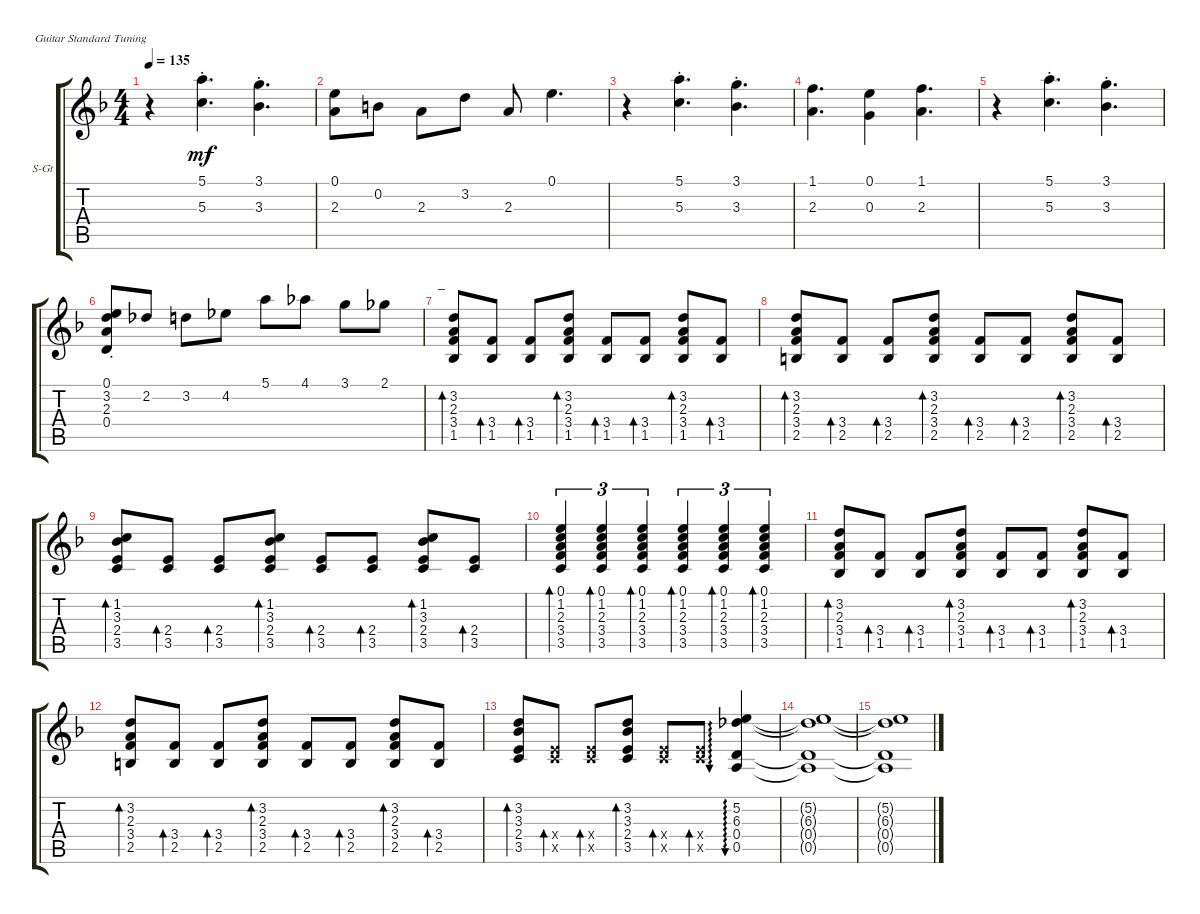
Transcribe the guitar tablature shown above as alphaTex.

\defaultSystemsLayout 4
\bracketExtendMode groupsimilarinstruments
\firstSystemTrackNameOrientation horizontal
\otherSystemsTrackNameOrientation horizontal
\track ("Steel Guitar SOLO" "S-Gt") {instrument acousticguitarsteel}
\staff {score tabs}
\tuning (E4 B3 G3 D3 A2 E2)
\ts (4 4)
\tempo 135
\clef g2
\ks dminor
r.4{dy mf} (5.1{st} 5.3{st}).4{d} (3.1{st} 3.3{st}).4{d} |
(0.1 2.3).8 0.2.8 2.3.8 3.2.8 2.3.8 0.1.4{d} |
r.4 (5.1{st} 5.3{st}).4{d} (3.1{st} 3.3{st}).4{d} |
(1.1 2.3).4{d} (0.3 0.1).4 (2.3 1.1).4{d} |
r.4 (5.1{st} 5.3{st}).4{d} (3.1{st} 3.3{st}).4{d} |
(0.1{st} 2.3{st} 3.2 0.4).8 2.2.8 3.2.8 4.2.8 5.1.8 4.1.8 3.1.8 2.1.8 |
\section ("" "_")
(1.5 3.4 2.3 3.2).8{bd 30} (1.5 3.4).8{bd 30} (1.5 3.4).8{bd 30} (1.5 3.4 2.3 3.2).8{bd 30} (1.5 3.4).8{bd 30} (1.5 3.4).8{bd 30} (1.5 3.4 2.3 3.2).8{bd 30} (1.5 3.4).8{bd 30} |
(2.5 3.4 2.3 3.2).8{bd 30} (2.5 3.4).8{bd 30} (2.5 3.4).8{bd 30} (2.5 3.4 2.3 3.2).8{bd 30} (2.5 3.4).8{bd 30} (2.5 3.4).8{bd 30} (2.5 3.4 2.3 3.2).8{bd 30} (2.5 3.4).8{bd 30} |
(3.5 2.4 3.3 1.2).8{bd 30} (3.5 2.4).8{bd 30} (3.5 2.4).8{bd 30} (3.5 2.4 3.3 1.2).8{bd 30} (3.5 2.4).8{bd 30} (3.5 2.4).8{bd 30} (3.5 2.4 3.3 1.2).8{bd 30} (3.5 2.4).8{bd 30} |
(3.4 2.3 1.2 0.1 3.5).4{tu (3 2) bd 30} (3.4 2.3 1.2 0.1 3.5).4{tu (3 2) bd 30} (3.4 2.3 1.2 0.1 3.5).4{tu (3 2) bd 30} (3.4 2.3 1.2 0.1 3.5).4{tu (3 2) bd 30} (3.4 2.3 1.2 0.1 3.5).4{tu (3 2) bd 30} (3.4 2.3 1.2 0.1 3.5).4{tu (3 2) bd 30} |
(1.5 3.4 2.3 3.2).8{bd 30} (1.5 3.4).8{bd 30} (1.5 3.4).8{bd 30} (1.5 3.4 2.3 3.2).8{bd 30} (1.5 3.4).8{bd 30} (1.5 3.4).8{bd 30} (1.5 3.4 2.3 3.2).8{bd 30} (1.5 3.4).8{bd 30} |
(2.5 3.4 2.3 3.2).8{bd 30} (2.5 3.4).8{bd 30} (2.5 3.4).8{bd 30} (2.5 3.4 2.3 3.2).8{bd 30} (2.5 3.4).8{bd 30} (2.5 3.4).8{bd 30} (2.5 3.4 2.3 3.2).8{bd 30} (2.5 3.4).8{bd 30} |
(3.5 2.4 3.3 3.2).8{bd 30} (3.5{x} 2.4{x}).8{bd 30} (3.5{x} 2.4{x}).8{bd 30} (3.5 2.4 3.3 3.2).8{bd 30} (3.5{x} 2.4{x}).8{bd 30} (3.5{x} 2.4{x}).8{bd 30} (0.5 0.4 6.3 5.2).4{au 0} |
(0.5{t} 0.4{t} 6.3{t} 5.2{t}).1 |
(0.5{t} 0.4{t} 6.3{t} 5.2{t}).1
